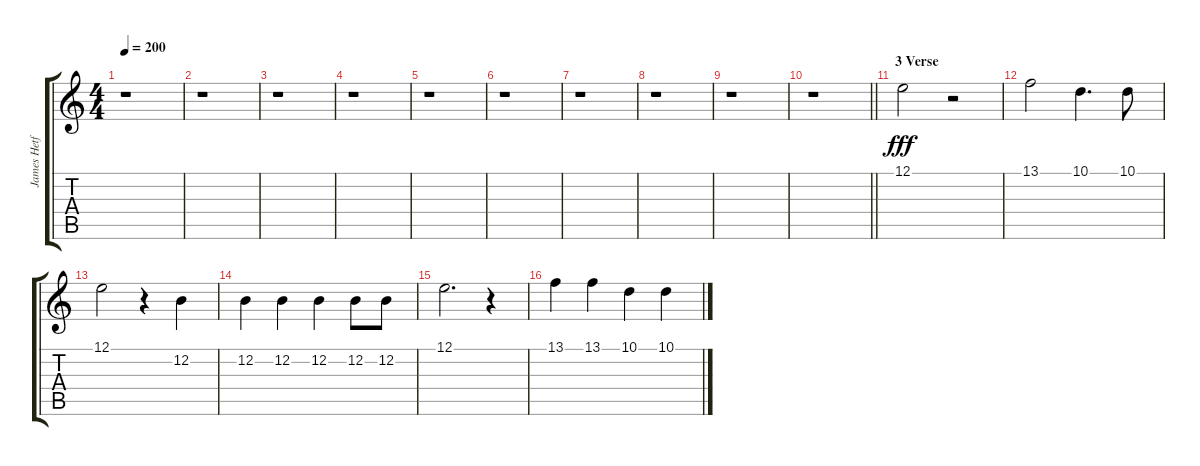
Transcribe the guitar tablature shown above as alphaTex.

\track ("James Hetfield (Voice)" "James Hetf") {instrument lead2sawtooth}
\staff {score tabs}
\tuning (E4 B3 G3 D3 A2 E2) {hide}
\ts (4 4)
\tempo 200
\clef g2
\ks c
r.1{dy fff} |
r.1 |
r.1 |
r.1 |
r.1 |
r.1 |
r.1 |
r.1 |
r.1 |
\barLineRight lightlight
r.1 |
\section ("" "3 Verse")
12.1.2 r.2 |
13.1.2 10.1.4{d} 10.1.8 |
12.1.2 r.4 12.2.4 |
12.2.4 12.2.4 12.2.4 12.2.8 12.2.8 |
12.1.2{d} r.4 |
13.1.4 13.1.4 10.1.4 10.1.4
